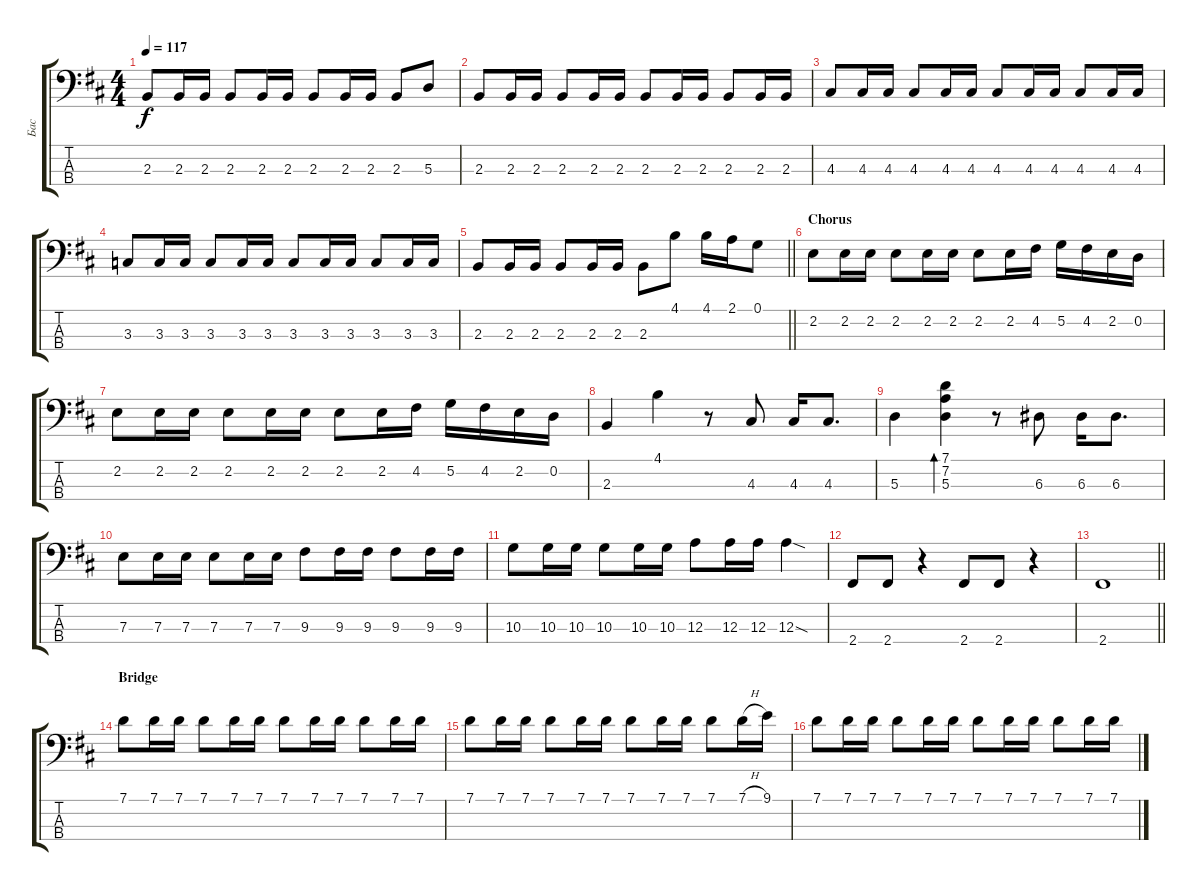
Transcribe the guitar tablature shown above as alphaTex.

\track ("Бас" "Бас") {instrument electricbassfinger}
\staff {score tabs}
\tuning (G2 D2 A1 E1) {hide}
\ts (4 4)
\tempo 117
\clef f4
\ks d
2.3.8{dy f} 2.3.16 2.3.16 2.3.8 2.3.16 2.3.16 2.3.8 2.3.16 2.3.16 2.3.8 5.3.8 |
2.3.8 2.3.16 2.3.16 2.3.8 2.3.16 2.3.16 2.3.8 2.3.16 2.3.16 2.3.8 2.3.16 2.3.16 |
4.3.8 4.3.16 4.3.16 4.3.8 4.3.16 4.3.16 4.3.8 4.3.16 4.3.16 4.3.8 4.3.16 4.3.16 |
3.3.8 3.3.16 3.3.16 3.3.8 3.3.16 3.3.16 3.3.8 3.3.16 3.3.16 3.3.8 3.3.16 3.3.16 |
\barLineRight lightlight
2.3.8 2.3.16 2.3.16 2.3.8 2.3.16 2.3.16 2.3.8 4.1.8 4.1.16 2.1.16 0.1.8 |
\section ("" "Chorus")
2.2.8 2.2.16 2.2.16 2.2.8 2.2.16 2.2.16 2.2.8 2.2.16 4.2.16 5.2.16 4.2.16 2.2.16 0.2.16 |
2.2.8 2.2.16 2.2.16 2.2.8 2.2.16 2.2.16 2.2.8 2.2.16 4.2.16 5.2.16 4.2.16 2.2.16 0.2.16 |
2.3.4 4.1.4 r.8 4.3.8 4.3.16 4.3.8{d} |
5.3.4 (7.1 7.2 5.3).4{bd 120} r.8 6.3.8 6.3.16 6.3.8{d} |
7.3.8 7.3.16 7.3.16 7.3.8 7.3.16 7.3.16 9.3.8 9.3.16 9.3.16 9.3.8 9.3.16 9.3.16 |
10.3.8 10.3.16 10.3.16 10.3.8 10.3.16 10.3.16 12.3.8 12.3.16 12.3.16 12.3{sod}.4 |
2.4.8 2.4.8 r.4 2.4.8 2.4.8 r.4 |
\barLineRight lightlight
2.4.1 |
\section ("" "Bridge")
7.1.8 7.1.16 7.1.16 7.1.8 7.1.16 7.1.16 7.1.8 7.1.16 7.1.16 7.1.8 7.1.16 7.1.16 |
7.1.8 7.1.16 7.1.16 7.1.8 7.1.16 7.1.16 7.1.8 7.1.16 7.1.16 7.1.8 7.1{h}.16 9.1.16 |
7.1.8 7.1.16 7.1.16 7.1.8 7.1.16 7.1.16 7.1.8 7.1.16 7.1.16 7.1.8 7.1.16 7.1.16
